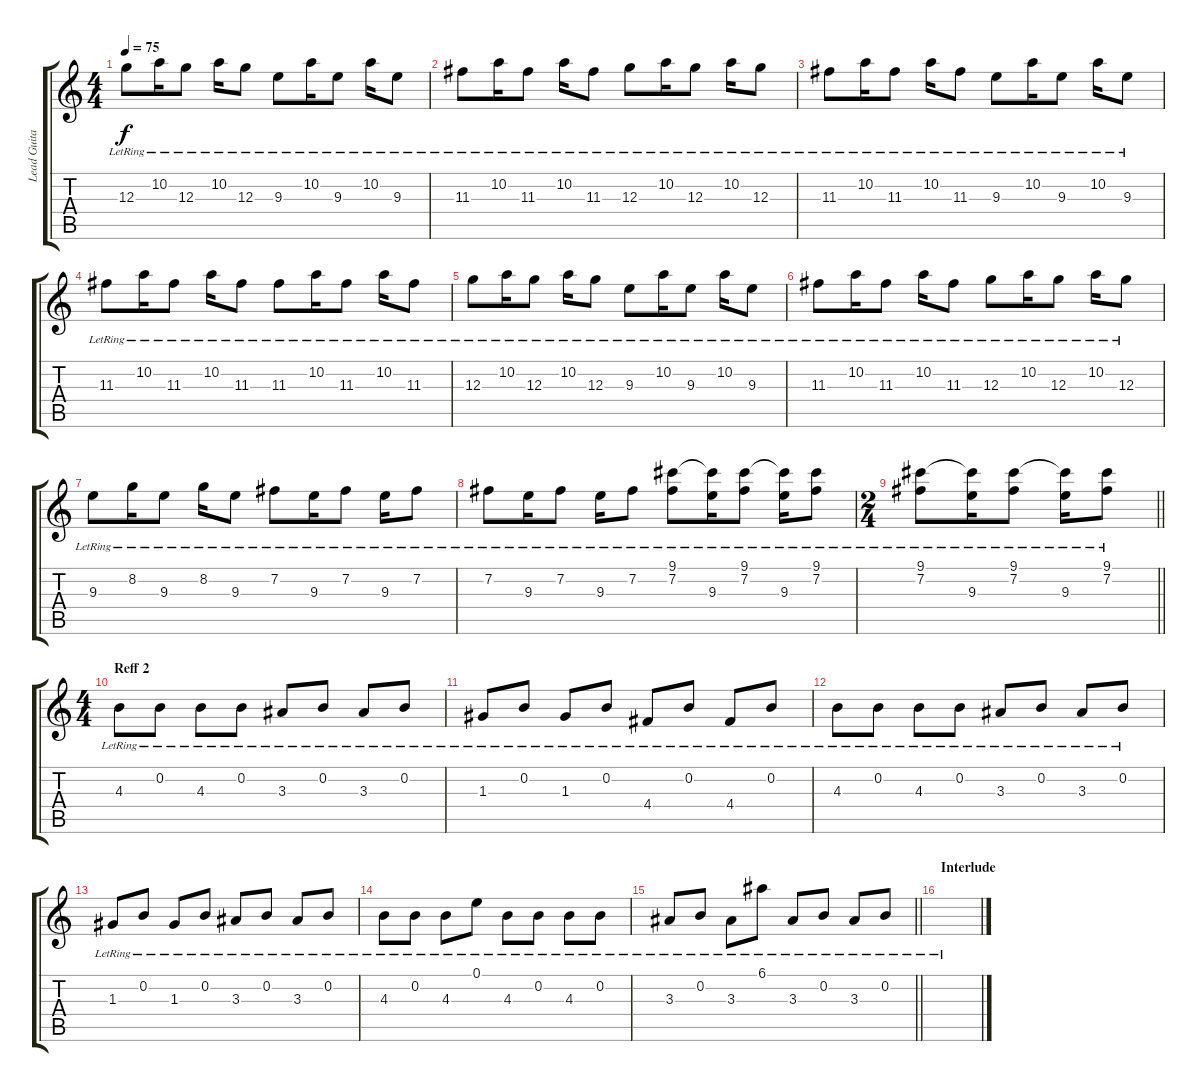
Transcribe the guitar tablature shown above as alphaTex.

\track ("Lead Guitar 1 - Lukman" "Lead Guita") {instrument acousticguitarsteel}
\staff {score tabs}
\tuning (E4 B3 G3 D3 A2 E2) {hide}
\ts (4 4)
\tempo 75
\clef g2
\ks c
12.3{lr}.8{dy f} 10.2{lr}.16 12.3{lr}.8 10.2{lr}.16 12.3{lr}.8 9.3{lr}.8 10.2{lr}.16 9.3{lr}.8 10.2{lr}.16 9.3{lr}.8 |
11.3{lr}.8 10.2{lr}.16 11.3{lr}.8 10.2{lr}.16 11.3{lr}.8 12.3{lr}.8 10.2{lr}.16 12.3{lr}.8 10.2{lr}.16 12.3{lr}.8 |
11.3{lr}.8 10.2{lr}.16 11.3{lr}.8 10.2{lr}.16 11.3{lr}.8 9.3{lr}.8 10.2{lr}.16 9.3{lr}.8 10.2{lr}.16 9.3{lr}.8 |
11.3{lr}.8 10.2{lr}.16 11.3{lr}.8 10.2{lr}.16 11.3{lr}.8 11.3{lr}.8 10.2{lr}.16 11.3{lr}.8 10.2{lr}.16 11.3{lr}.8 |
12.3{lr}.8 10.2{lr}.16 12.3{lr}.8 10.2{lr}.16 12.3{lr}.8 9.3{lr}.8 10.2{lr}.16 9.3{lr}.8 10.2{lr}.16 9.3{lr}.8 |
11.3{lr}.8 10.2{lr}.16 11.3{lr}.8 10.2{lr}.16 11.3{lr}.8 12.3{lr}.8 10.2{lr}.16 12.3{lr}.8 10.2{lr}.16 12.3{lr}.8 |
9.3{lr}.8 8.2{lr}.16 9.3{lr}.8 8.2{lr}.16 9.3{lr}.8 7.2{lr}.8 9.3{lr}.16 7.2{lr}.8 9.3{lr}.16 7.2{lr}.8 |
7.2{lr}.8 9.3{lr}.16 7.2{lr}.8 9.3{lr}.16 7.2{lr}.8 (9.1 7.2{lr}).8 (9.1{t} 9.3{lr}).16 (9.1 7.2{lr}).8 (9.1{t} 9.3{lr}).16 (9.1 7.2{lr}).8 |
\ts (2 4)
\barLineRight lightlight
(9.1 7.2{lr}).8 (9.1{t} 9.3{lr}).16 (9.1 7.2{lr}).8 (9.1{t} 9.3{lr}).16 (9.1 7.2{lr}).8 |
\ts (4 4)
\section ("" "Reff 2")
4.3{lr}.8{balance 4} 0.2{lr}.8 4.3{lr}.8 0.2{lr}.8 3.3{lr}.8 0.2{lr}.8 3.3{lr}.8 0.2{lr}.8 |
1.3{lr}.8 0.2{lr}.8 1.3{lr}.8 0.2{lr}.8 4.4{lr}.8 0.2{lr}.8 4.4{lr}.8 0.2{lr}.8 |
4.3{lr}.8 0.2{lr}.8 4.3{lr}.8 0.2{lr}.8 3.3{lr}.8 0.2{lr}.8 3.3{lr}.8 0.2{lr}.8 |
1.3{lr}.8 0.2{lr}.8 1.3{lr}.8 0.2{lr}.8 3.3{lr}.8 0.2{lr}.8 3.3{lr}.8 0.2{lr}.8 |
4.3{lr}.8 0.2{lr}.8 4.3{lr}.8 0.1{lr}.8 4.3{lr}.8 0.2{lr}.8 4.3{lr}.8 0.2{lr}.8 |
\barLineRight lightlight
3.3{lr}.8 0.2{lr}.8 3.3{lr}.8 6.1{lr}.8 3.3{lr}.8 0.2{lr}.8 3.3{lr}.8 0.2{lr}.8 |
\section ("" "Interlude")
